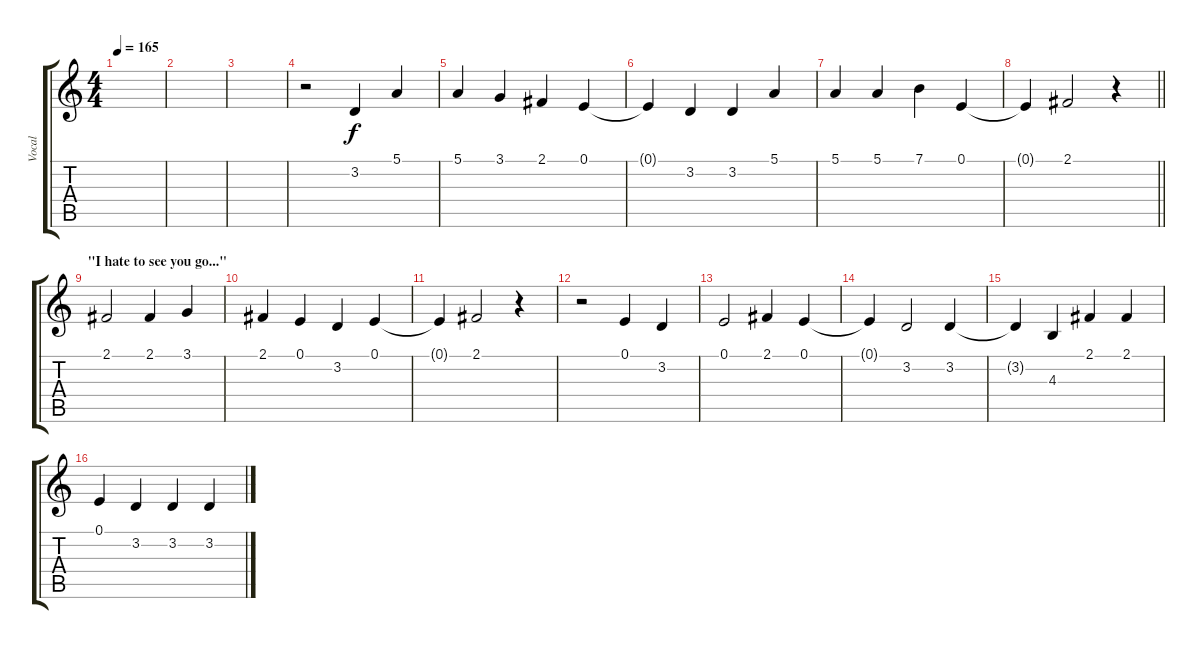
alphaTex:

\track ("Vocal" "Vocal") {instrument lead6voice}
\staff {score tabs}
\tuning (E4 B3 G3 D3 A2 E2) {hide}
\ts (4 4)
\tempo 165
\clef g2
\ks c
|
|
|
r.2 3.2.4 5.1.4 |
5.1.4 3.1.4 2.1.4 0.1.4 |
0.1{t}.4 3.2.4 3.2.4 5.1.4 |
5.1.4 5.1.4 7.1.4 0.1.4 |
\barLineRight lightlight
0.1{t}.4 2.1.2 r.4 |
\section ("" "\"I hate to see you go...\"")
2.1.2 2.1.4 3.1.4 |
2.1.4 0.1.4 3.2.4 0.1.4 |
0.1{t}.4 2.1.2 r.4 |
r.2 0.1.4 3.2.4 |
0.1.2 2.1.4 0.1.4 |
0.1{t}.4 3.2.2 3.2.4 |
3.2{t}.4 4.3.4 2.1.4 2.1.4 |
0.1.4 3.2.4 3.2.4 3.2.4
